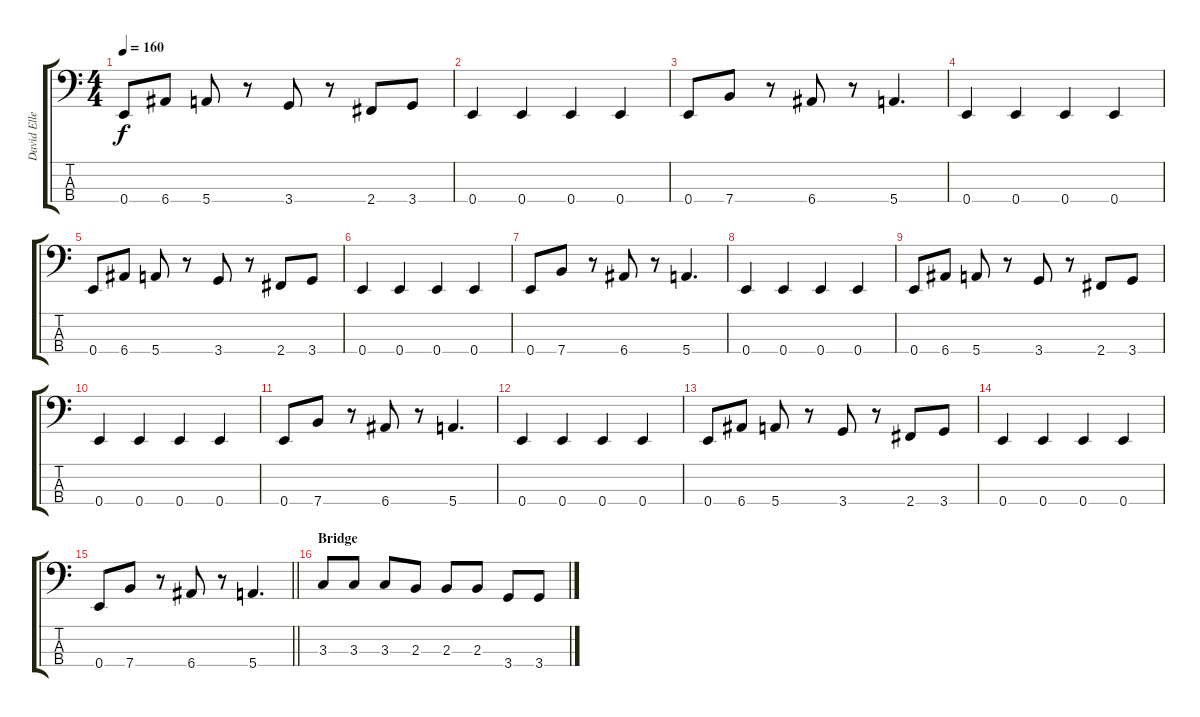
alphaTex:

\track ("David Ellefson" "David Elle") {instrument electricbasspick}
\staff {score tabs}
\tuning (G2 D2 A1 E1) {hide}
\ts (4 4)
\tempo 160
\clef f4
\ks c
0.4.8{dy f} 6.4.8 5.4.8 r.8 3.4.8 r.8 2.4.8 3.4.8 |
0.4.4 0.4.4 0.4.4 0.4.4 |
0.4.8 7.4.8 r.8 6.4.8 r.8 5.4.4{d} |
0.4.4 0.4.4 0.4.4 0.4.4 |
0.4.8 6.4.8 5.4.8 r.8 3.4.8 r.8 2.4.8 3.4.8 |
0.4.4 0.4.4 0.4.4 0.4.4 |
0.4.8 7.4.8 r.8 6.4.8 r.8 5.4.4{d} |
0.4.4 0.4.4 0.4.4 0.4.4 |
0.4.8 6.4.8 5.4.8 r.8 3.4.8 r.8 2.4.8 3.4.8 |
0.4.4 0.4.4 0.4.4 0.4.4 |
0.4.8 7.4.8 r.8 6.4.8 r.8 5.4.4{d} |
0.4.4 0.4.4 0.4.4 0.4.4 |
0.4.8 6.4.8 5.4.8 r.8 3.4.8 r.8 2.4.8 3.4.8 |
0.4.4 0.4.4 0.4.4 0.4.4 |
\barLineRight lightlight
0.4.8 7.4.8 r.8 6.4.8 r.8 5.4.4{d} |
\section ("" "Bridge")
3.3.8 3.3.8 3.3.8 2.3.8 2.3.8 2.3.8 3.4.8 3.4.8
